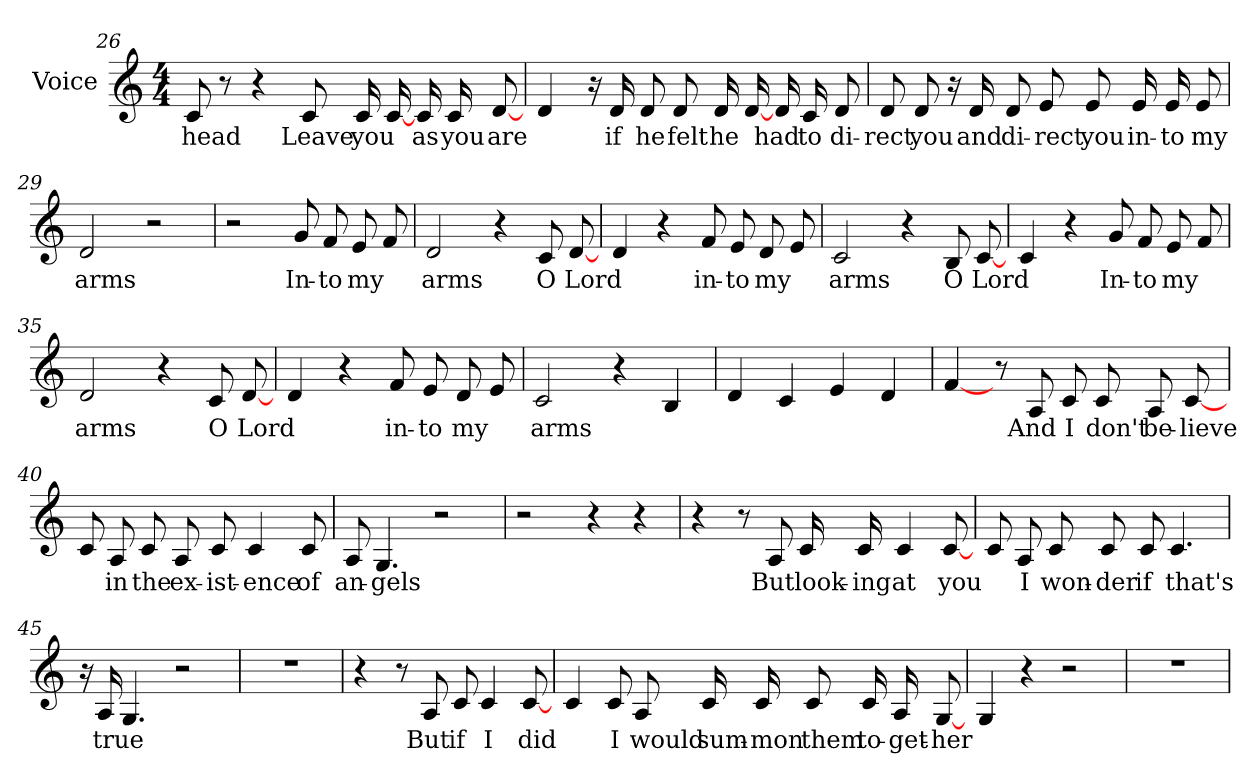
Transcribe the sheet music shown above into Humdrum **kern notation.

**kern	**text
*part1	*part1
*staff1	*staff1
*I"Voice	*
*I'Voice	*
*clefG2	*
*k[]	*
*C:	*
*M4/4	*
=26	=26
8cL	-head
8r	.
4r	.
8cL	-Leave
16c	-you
[16c	.
16cLL	-as
16c	-you
[8d	-are
=27	=27
4d	.
16r	.
16d	-if
8d	-he
8dL	-felt
16d	-he
[16d	.
16dLL	-had
16c	-to
8d	-di-
=28	=28
8dL	-rect
8d	-you
16r	.
16d	-and
8d	-di-
8eL	-rect
8e	-you
16eLL	-in-
16e	-to
8e	-my
=29	=29
2d	-arms
2r	.
=30	=30
2r	.
8gL	-In-
8f	-to
8e	-my
8f	.
=31	=31
2d	-arms
4r	.
8cL	-O
[8d	-Lord
=32	=32
4d	.
4r	.
8fL	-in-
8e	-to
8d	-my
8e	.
=33	=33
2c	-arms
4r	.
8BL	-O
[8c	-Lord
=34	=34
4c	.
4r	.
8gL	-In-
8f	-to
8e	-my
8f	.
=35	=35
2d	-arms
4r	.
8cL	-O
[8d	-Lord
=36	=36
4d	.
4r	.
8fL	-in-
8e	-to
8d	-my
8e	.
=37	=37
2c	-arms
4r	.
4B	.
=38	=38
4d	.
4c	.
4e	.
4d	.
=39	=39
[4f	.
8r	.
8A	-And
8cL	-I
8c	-don't
8A	-be-
[8c	-lieve
=40	=40
8cL	.
8A	-in
8c	-the
8A	-ex-
8cL	-ist-
4c	-ence
8c	-of
=41	=41
8AL	-an-
4.G	-gels
2r	.
=42	=42
2r	.
4r	.
4r	.
=43	=43
4r	.
8r	.
8A	-But
16cLL	-look-
16c	-ing
4c	-at
[8c	-you
=44	=44
8cL	.
8A	-I
8c	-won-
8c	-der
8cL	-if
4.c	-that's
=45	=45
16r	.
16A	-true
4.G	.
2r	.
=46	=46
1r	.
=47	=47
4r	.
8r	.
8A	-But
8cL	-if
4c	-I
[8c	-did
=48	=48
4c	.
8cL	-I
8A	-would
16cLL	-sum-
16c	-mon
8c	-them
16cLL	-to-
16A	-get-
[8G	-her
=49	=49
4G	.
4r	.
2r	.
=50	=50
1r	.
=	=
*-	*-
